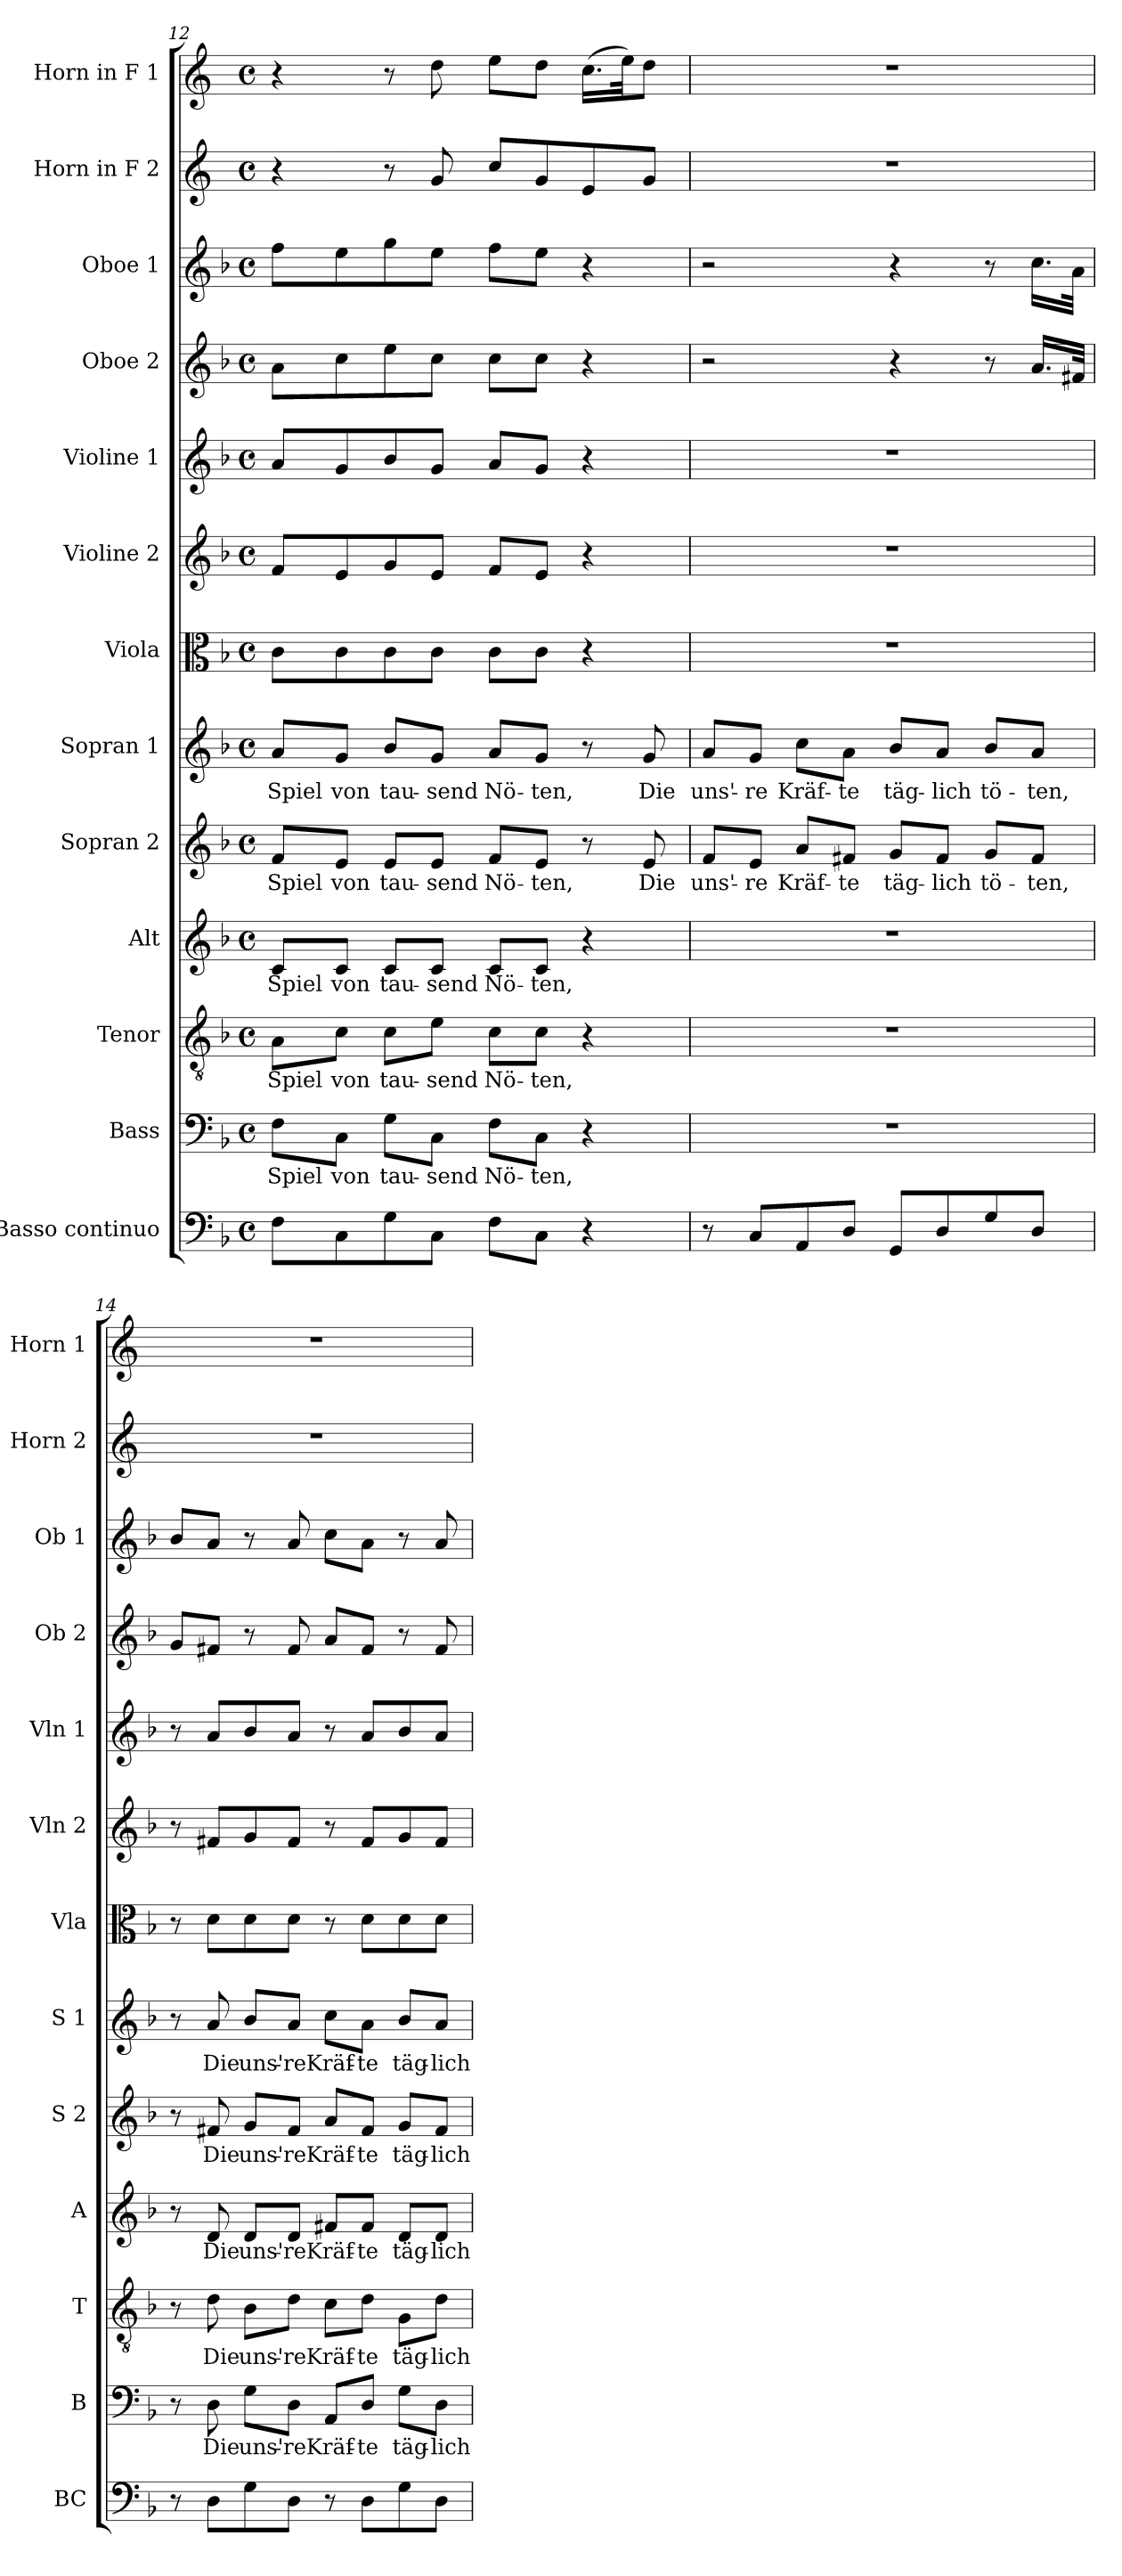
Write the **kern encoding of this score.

**kern	**kern	**text	**kern	**text	**kern	**text	**kern	**text	**kern	**text	**kern	**kern	**kern	**kern	**kern	**kern	**kern
*part13	*part12	*part12	*part11	*part11	*part10	*part10	*part9	*part9	*part8	*part8	*part7	*part6	*part5	*part4	*part3	*part2	*part1
*staff13	*staff12	*staff12	*staff11	*staff11	*staff10	*staff10	*staff9	*staff9	*staff8	*staff8	*staff7	*staff6	*staff5	*staff4	*staff3	*staff2	*staff1
*I"Basso continuo	*I"Bass	*	*I"Tenor	*	*I"Alt	*	*I"Sopran 2	*	*I"Sopran 1	*	*I"Viola	*I"Violine 2	*I"Violine 1	*I"Oboe 2	*I"Oboe 1	*I"Horn in F 2	*I"Horn in F 1
*I'BC	*I'B	*	*I'T	*	*I'A	*	*I'S 2	*	*I'S 1	*	*I'Vla	*I'Vln 2	*I'Vln 1	*I'Ob 2	*I'Ob 1	*I'Horn 2	*I'Horn 1
*clefF4	*clefF4	*	*clefGv2	*	*clefG2	*	*clefG2	*	*clefG2	*	*clefC3	*clefG2	*clefG2	*clefG2	*clefG2	*clefG2	*clefG2
*ITrd7c12	*	*	*	*	*	*	*	*	*	*	*	*	*	*	*	*ITrd4c7	*ITrd4c7
*k[b-]	*k[b-]	*	*k[b-]	*	*k[b-]	*	*k[b-]	*	*k[b-]	*	*k[b-]	*k[b-]	*k[b-]	*k[b-]	*k[b-]	*k[b-]	*k[b-]
*M4/4	*M4/4	*	*M4/4	*	*M4/4	*	*M4/4	*	*M4/4	*	*M4/4	*M4/4	*M4/4	*M4/4	*M4/4	*M4/4	*M4/4
*met(c)	*met(c)	*	*met(c)	*	*met(c)	*	*met(c)	*	*met(c)	*	*met(c)	*met(c)	*met(c)	*met(c)	*met(c)	*met(c)	*met(c)
=12	=12	=12	=12	=12	=12	=12	=12	=12	=12	=12	=12	=12	=12	=12	=12	=12	=12
!	!	!LO:LY:b	!	!LO:LY:b	!	!LO:LY:b	!	!LO:LY:b	!	!LO:LY:b	!	!	!	!	!	!	!
8FF\L	8F\L	Spiel	8A\L	Spiel	8c/L	Spiel	8f/L	Spiel	8a/L	Spiel	8c\L	8f/L	8a/L	8a\L	8ff\L	4r	4r
!	!	!LO:LY:b	!	!LO:LY:b	!	!LO:LY:b	!	!LO:LY:b	!	!LO:LY:b	!	!	!	!	!	!	!
8CC\	8C\J	von	8c\J	von	8c/J	von	8e/J	von	8g/J	von	8c\	8e/	8g/	8cc\	8ee\	.	.
!	!	!LO:LY:b	!	!LO:LY:b	!	!LO:LY:b	!	!LO:LY:b	!	!LO:LY:b	!	!	!	!	!	!	!
8GG\	8G\L	tau-	8c\L	tau-	8c/L	tau-	8e/L	tau-	8b-/L	tau-	8c\	8g/	8b-/	8ee\	8gg\	8r	8r
!	!	!LO:LY:b	!	!LO:LY:b	!	!LO:LY:b	!	!LO:LY:b	!	!LO:LY:b	!	!	!	!	!	!	!
8CC\J	8C\J	-send	8e\J	-send	8c/J	-send	8e/J	-send	8g/J	-send	8c\J	8e/J	8g/J	8cc\J	8ee\J	8c/	8g\
!	!	!LO:LY:b	!	!LO:LY:b	!	!LO:LY:b	!	!LO:LY:b	!	!LO:LY:b	!	!	!	!	!	!	!
8FF\L	8F\L	Nö-	8c\L	Nö-	8c/L	Nö-	8f/L	Nö-	8a/L	Nö-	8c\L	8f/L	8a/L	8cc\L	8ff\L	8f/L	8a\L
!	!	!LO:LY:b	!	!LO:LY:b	!	!LO:LY:b	!	!LO:LY:b	!	!LO:LY:b	!	!	!	!	!	!	!
8CC\J	8C\J	-ten,	8c\J	-ten,	8c/J	-ten,	8e/J	-ten,	8g/J	-ten,	8c\J	8e/J	8g/J	8cc\J	8ee\J	8c/	8g\J
4r	4r	.	4r	.	4r	.	8r	.	8r	.	4r	4r	4r	4r	4r	8A/	(>16.f\LL
.	.	.	.	.	.	.	.	.	.	.	.	.	.	.	.	.	32a\JK)
!	!	!	!	!	!	!	!	!LO:LY:b	!	!LO:LY:b	!	!	!	!	!	!	!
.	.	.	.	.	.	.	8e/	Die	8g/	Die	.	.	.	.	.	8c/J	8g\J
!!LO:PB:g=z
=13	=13	=13	=13	=13	=13	=13	=13	=13	=13	=13	=13	=13	=13	=13	=13	=13	=13
!	!	!	!	!	!	!	!	!LO:LY:b	!	!LO:LY:b	!	!	!	!	!	!	!
8r	1r	.	1r	.	1r	.	8f/L	uns'-	8a/L	uns'-	1r	1r	1r	2r	2r	1r	1r
!	!	!	!	!	!	!	!	!LO:LY:b	!	!LO:LY:b	!	!	!	!	!	!	!
8CC/L	.	.	.	.	.	.	8e/J	-re	8g/J	-re	.	.	.	.	.	.	.
!	!	!	!	!	!	!	!	!LO:LY:b	!	!LO:LY:b	!	!	!	!	!	!	!
8AAA/	.	.	.	.	.	.	8a/L	Kräf-	8cc\L	Kräf-	.	.	.	.	.	.	.
!	!	!	!	!	!	!	!	!LO:LY:b	!	!LO:LY:b	!	!	!	!	!	!	!
8DD/J	.	.	.	.	.	.	8f#X/J	-te	8a\J	-te	.	.	.	.	.	.	.
!	!	!	!	!	!	!	!	!LO:LY:b	!	!LO:LY:b	!	!	!	!	!	!	!
8GGG/L	.	.	.	.	.	.	8g/L	täg-	8b-/L	täg-	.	.	.	4r	4r	.	.
!	!	!	!	!	!	!	!	!LO:LY:b	!	!LO:LY:b	!	!	!	!	!	!	!
8DD/	.	.	.	.	.	.	8f#/J	-lich	8a/J	-lich	.	.	.	.	.	.	.
!	!	!	!	!	!	!	!	!LO:LY:b	!	!LO:LY:b	!	!	!	!	!	!	!
8GG/	.	.	.	.	.	.	8g/L	tö-	8b-/L	tö-	.	.	.	8r	8r	.	.
!	!	!	!	!	!	!	!	!LO:LY:b	!	!LO:LY:b	!	!	!	!	!	!	!
8DD/J	.	.	.	.	.	.	8f#/J	-ten,	8a/J	-ten,	.	.	.	16.a/LL	16.cc\LL	.	.
.	.	.	.	.	.	.	.	.	.	.	.	.	.	32f#X/JJk	32a\JJk	.	.
=14	=14	=14	=14	=14	=14	=14	=14	=14	=14	=14	=14	=14	=14	=14	=14	=14	=14
8r	8r	.	8r	.	8r	.	8r	.	8r	.	8r	8r	8r	8g/L	8b-/L	1r	1r
!	!	!LO:LY:b	!	!LO:LY:b	!	!LO:LY:b	!	!LO:LY:b	!	!LO:LY:b	!	!	!	!	!	!	!
8DD\L	8D\	Die	8d\	Die	8d/	Die	8f#X/	Die	8a/	Die	8d\L	8f#X/L	8a/L	8f#X/J	8a/J	.	.
!	!	!LO:LY:b	!	!LO:LY:b	!	!LO:LY:b	!	!LO:LY:b	!	!LO:LY:b	!	!	!	!	!	!	!
8GG\	8G\L	uns'-	8B-\L	uns'-	8d/L	uns'-	8g/L	uns'-	8b-/L	uns'-	8d\	8g/	8b-/	8r	8r	.	.
!	!	!LO:LY:b	!	!LO:LY:b	!	!LO:LY:b	!	!LO:LY:b	!	!LO:LY:b	!	!	!	!	!	!	!
8DD\J	8D\J	-re	8d\J	-re	8d/J	-re	8f#/J	-re	8a/J	-re	8d\J	8f#/J	8a/J	8f#/	8a/	.	.
!	!	!LO:LY:b	!	!LO:LY:b	!	!LO:LY:b	!	!LO:LY:b	!	!LO:LY:b	!	!	!	!	!	!	!
8r	8AA/L	Kräf-	8c\L	Kräf-	8f#X/L	Kräf-	8a/L	Kräf-	8cc\L	Kräf-	8r	8r	8r	8a/L	8cc\L	.	.
!	!	!LO:LY:b	!	!LO:LY:b	!	!LO:LY:b	!	!LO:LY:b	!	!LO:LY:b	!	!	!	!	!	!	!
8DD\L	8D/J	-te	8d\J	-te	8f#/J	-te	8f#/J	-te	8a\J	-te	8d\L	8f#/L	8a/L	8f#/J	8a\J	.	.
!	!	!LO:LY:b	!	!LO:LY:b	!	!LO:LY:b	!	!LO:LY:b	!	!LO:LY:b	!	!	!	!	!	!	!
8GG\	8G\L	täg-	8G\L	täg-	8d/L	täg-	8g/L	täg-	8b-/L	täg-	8d\	8g/	8b-/	8r	8r	.	.
!	!	!LO:LY:b	!	!LO:LY:b	!	!LO:LY:b	!	!LO:LY:b	!	!LO:LY:b	!	!	!	!	!	!	!
8DD\J	8D\J	-lich	8d\J	-lich	8d/J	-lich	8f#/J	-lich	8a/J	-lich	8d\J	8f#/J	8a/J	8f#/	8a/	.	.
=	=	=	=	=	=	=	=	=	=	=	=	=	=	=	=	=	=
*-	*-	*-	*-	*-	*-	*-	*-	*-	*-	*-	*-	*-	*-	*-	*-	*-	*-
